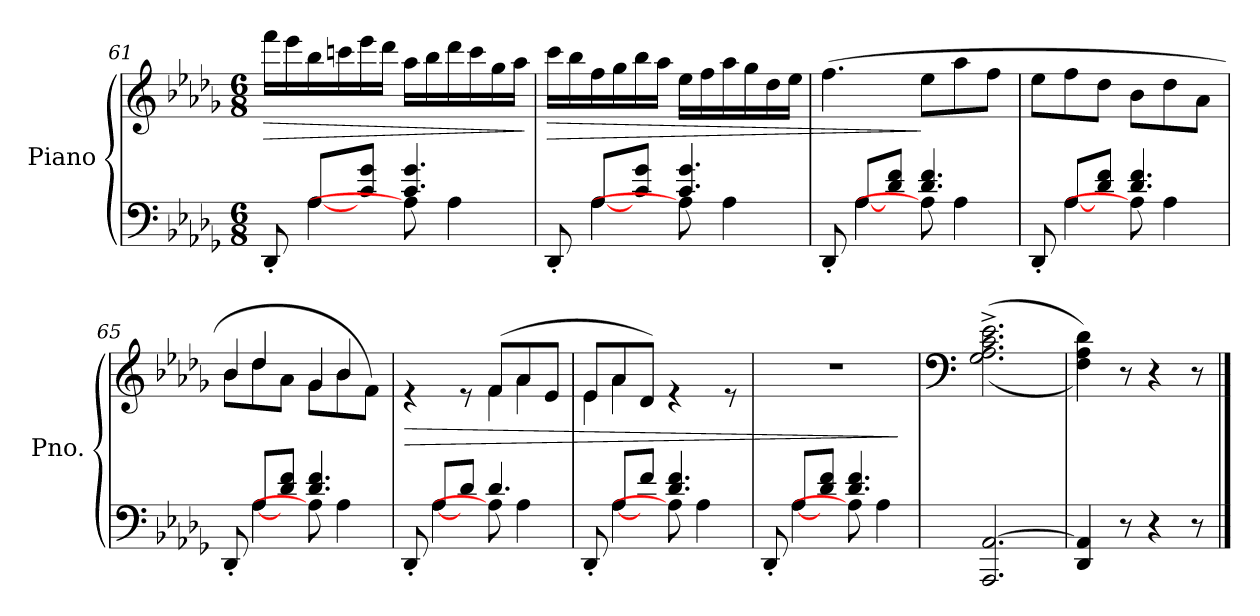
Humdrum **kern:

**kern	**kern	**dynam
*part1	*part1	*part1
*staff2	*staff1	*staff1/2
*I"Piano	*	*
*I'Pno.	*	*
*clefF4	*clefG2	*
*k[b-e-a-d-g-]	*k[b-e-a-d-g-]	*
*M6/8	*M6/8	*
=61	=61	=61
*^	*	*
!	!	!	!LO:HP:b
8DD-'/	8ryy	16fff\LL	>
.	.	16eee-\	.
4A-\	[8A-/L	16bb-\	.
.	.	16cccn\	.
.	8c/ 8g-/J	16eee-\	.
.	.	16ddd-\JJ	.
8A-\]	4.c/ 4.g-/	16aa-\LL	.
.	.	16bb-\	.
4A-\	.	16ddd-\	.
.	.	16ccc\	.
.	.	16gg-\	.
.	.	16aa-\JJ	.
*v	*v	*	*
.	.	]
=62	=62	=62
*^	*	*
!	!	!	!LO:HP:b
8DD-'/	8ryy	16ccc\LL	>
.	.	16bb-\	.
4A-\	[8A-/L	16ff\	.
.	.	16gg-\	.
.	8c/ 8g-/J	16bb-\	.
.	.	16aa-\JJ	.
8A-\]	4.c/ 4.g-/	16ee-\LL	.
.	.	16ff\	.
4A-\	.	16aa-\	.
.	.	16gg-\	.
.	.	16dd-\	.
.	.	16ee-\JJ	.
!!LO:LB:g=z
=63	=63	=63	=63
8DD-'/	8ryy	(4.ff\	.
4A-\	[8A-/L	.	.
.	8d-/ 8f/J	.	.
8A-\]	4.d-/ 4.f/	8ee-\L	]
4A-\	.	8aa-\	.
.	.	8ff\J	.
=64	=64	=64	=64
8DD-'/	8ryy	8ee-\L	.
4A-\	[8A-/L	8ff\	.
.	8d-/ 8f/J	8dd-\J	.
8A-\]	4.d-/ 4.f/	8b-\L	.
4A-\	.	8dd-\	.
.	.	8a-\J	.
=65	=65	=65	=65
*	*	*^	*
*	*	*	*^	*
8DD-'/	8ryy	8b-\L	4b-/	8ryy	.
4A-\	[8A-/L	8dd-\	.	4dd-/	.
.	8d-/ 8f/J	8a-\J	8ryy	.	.
8A-\]	4.d-/ 4.f/	8g-\L	4g-/	8ryy	.
4A-\	.	8b-\	.	4b-/	.
.	.	8f\J)	8ryy	.	.
=66	=66	=66	=66	=66	=66
!	!	!	!	!	!LO:HP:b
8DD-'/	8ryy	4re	4.ryy	2ryy	>
4A-\	[8A-/L	.	.	.	.
.	8d-/J	8re	.	.	.
8A-\]	4.d-/	(8f/L	4f\	.	.
4A-\	.	8a-/	.	4a-\	.
.	.	8e-/J	8ryy	.	.
=67	=67	=67	=67	=67	=67
8DD-'/	8ryy	8e-/L	4e-\	8ryy	.
4A-\	[8A-/L	8a-/	.	4a-\	.
.	8f/J	8d-/J)	2ryy	.	.
8A-\]	4.d-/ 4.f/	4re	.	4.ryy	.
4A-\	.	.	.	.	.
.	.	8re	.	.	.
*	*	*v	*v	*v	*
=68	=68	=68	=68
8DD-'/	8ryy	2.r	.
4A-\	[8A-/L	.	.
.	8d-/ 8f/J	.	.
8A-\]	4.d-/ 4.f/	.	.
(4A-\	.	.	.
*v	*v	*	*
.	.	]
=69	=69	=69
*	*clefF4	*
2.AAA-/ [2.AA-/	((2.G-\^ 2.A-\^ 2.c\^ 2.e-\^)	.
=70	=70	=70
4DD-/ 4AA-/]	4F\ 4A-\ 4d-\))	.
8r	8r	.
4r	4r	.
8r	8r	.
==	==	==
*-	*-	*-
